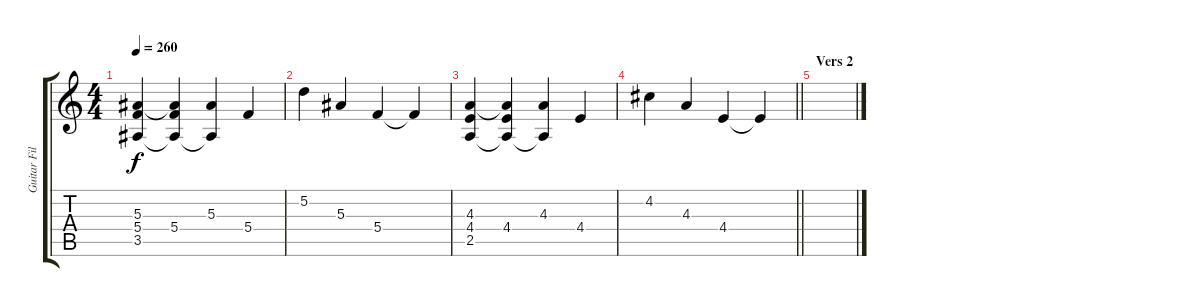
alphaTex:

\track ("Guitar Fills" "Guitar Fil") {instrument distortionguitar}
\staff {score tabs}
\tuning (D4 A3 F3 C3 G2 D2) {hide}
\ts (4 4)
\tempo 260
\clef g2
\ks c
(5.3 5.4 3.5).4{dy f} (5.3{t} 5.4 3.5{t}).4 (5.3 3.5{t}).4 5.4.4 |
5.2.4 5.3.4 5.4.4 5.4{t}.4 |
(4.3 4.4 2.5).4 (4.3{t} 4.4 2.5{t}).4 (4.3 2.5{t}).4 4.4.4 |
\barLineRight lightlight
4.2.4 4.3.4 4.4.4 4.4{t}.4 |
\section ("" "Vers 2")
